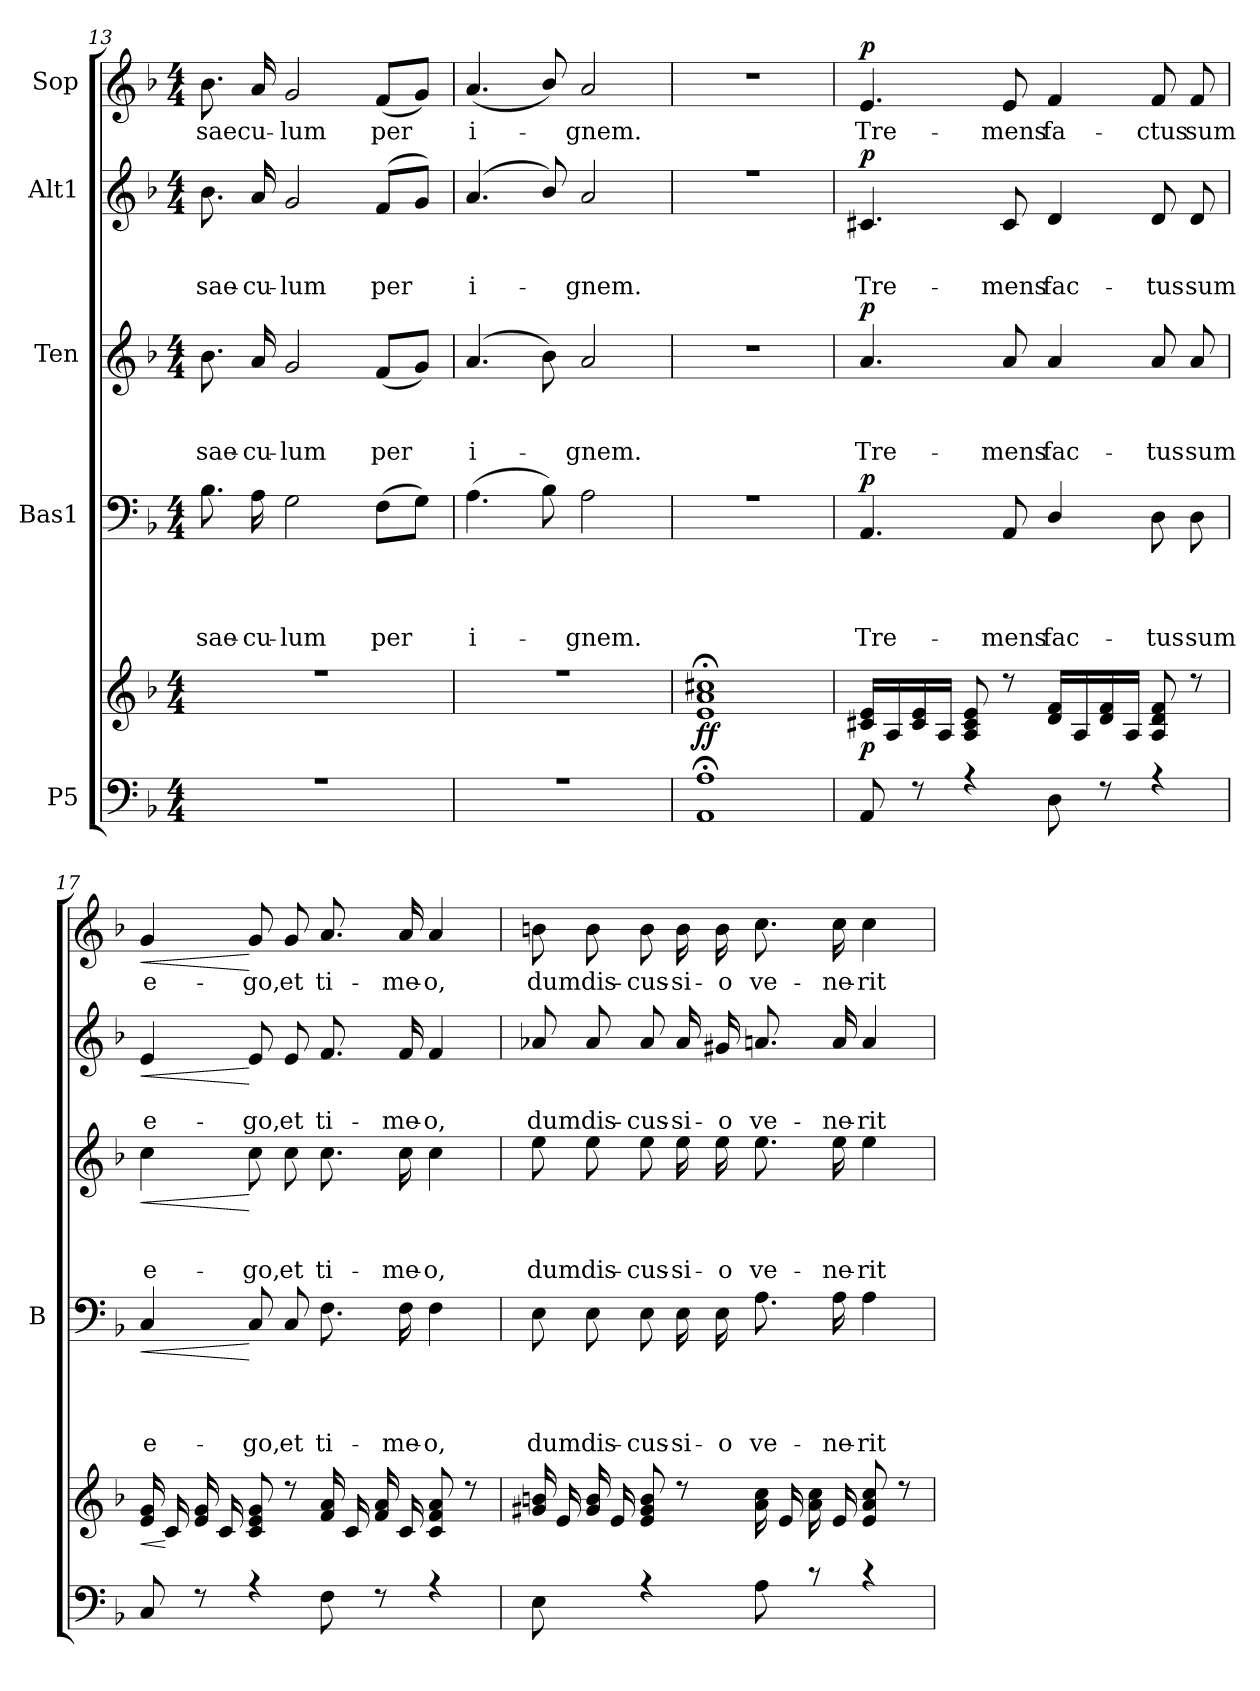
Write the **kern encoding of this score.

**kern	**kern	**dynam	**kern	**text	**text	**text	**text	**dynam	**kern	**text	**text	**text	**dynam	**kern	**text	**text	**dynam	**kern	**text	**dynam
*part5	*part5	*part5	*part4	*part4	*part4	*part4	*part4	*part4	*part3	*part3	*part3	*part3	*part3	*part2	*part2	*part2	*part2	*part1	*part1	*part1
*staff6	*staff5	*staff5/6	*staff4	*staff4	*staff4	*staff4	*staff4	*staff4	*staff3	*staff3	*staff3	*staff3	*staff3	*staff2	*staff2	*staff2	*staff2	*staff1	*staff1	*staff1
*I"P5	*	*	*I"Bas1	*	*	*	*	*	*I"Ten	*	*	*	*	*I"Alt1	*	*	*	*I"Sop	*	*
*	*	*	*I'B	*	*	*	*	*	*	*	*	*	*	*	*	*	*	*	*	*
!!LO:PB:g=z
*clefF4	*clefG2	*	*clefF4	*	*	*	*	*	*clefG2	*	*	*	*	*clefG2	*	*	*	*clefG2	*	*
*	*	*	*	*	*	*	*	*	*ITrd7c12	*	*	*	*	*	*	*	*	*	*	*
*k[b-]	*k[b-]	*	*k[b-]	*	*	*	*	*	*k[b-]	*	*	*	*	*k[b-]	*	*	*	*k[b-]	*	*
*F:	*F:	*	*F:	*	*	*	*	*	*F:	*	*	*	*	*F:	*	*	*	*F:	*	*
*M4/4	*M4/4	*	*M4/4	*	*	*	*	*	*M4/4	*	*	*	*	*M4/4	*	*	*	*M4/4	*	*
=13	=13	=13	=13	=13	=13	=13	=13	=13	=13	=13	=13	=13	=13	=13	=13	=13	=13	=13	=13	=13
*^	*^	*	*	*	*	*	*	*	*	*	*	*	*	*	*	*	*	*	*	*
!	!	!	!	!	!	!	!	!	!LO:LY:b	!	!	!	!	!LO:LY:b	!	!	!	!LO:LY:b	!	!	!LO:LY:b	!
*	*	*	*	*	*^	*	*	*	*	*	*	*	*	*	*	*^	*	*	*	*	*	*
1r	1ryy	1r	1ryy	.	8.B-\	1ryy	.	.	.	sae-	.	8.B-\	.	.	sae-	.	8.b-\	1ryy	.	sae-	.	8.b-\	sae	.
!	!	!	!	!	!	!	!	!	!	!LO:LY:b	!	!	!	!	!LO:LY:b	!	!	!	!	!LO:LY:b	!	!	!LO:LY:b	!
.	.	.	.	.	16A\	.	.	.	.	-cu-	.	16A/	.	.	-cu-	.	16a/	.	.	-cu-	.	16a/	cu-	.
!	!	!	!	!	!	!	!	!	!	!LO:LY:b	!	!	!	!	!LO:LY:b	!	!	!	!	!LO:LY:b	!	!	!LO:LY:b	!
.	.	.	.	.	2G\	.	.	.	.	-lum	.	2G/	.	.	-lum	.	2g/	.	.	-lum	.	2g/	-lum	.
!	!	!	!	!	!	!	!	!	!	!LO:LY:b	!	!	!	!	!LO:LY:b	!	!	!	!	!LO:LY:b	!	!	!LO:LY:b	!
.	.	.	.	.	(>8F\L	.	.	.	.	per	.	(<8F/L	.	.	per	.	(<8f/L	.	.	per	.	(<8f/L	per	.
.	.	.	.	.	8G\J)	.	.	.	.	.	.	8G/J)	.	.	.	.	8g/J)	.	.	.	.	8g/J)	.	.
=14	=14	=14	=14	=14	=14	=14	=14	=14	=14	=14	=14	=14	=14	=14	=14	=14	=14	=14	=14	=14	=14	=14	=14	=14
!	!	!	!	!	!	!	!	!	!	!LO:LY:b	!	!	!	!	!LO:LY:b	!	!	!	!	!LO:LY:b	!	!	!LO:LY:b	!
1r	1ryy	1r	1ryy	.	(>4.A\	1ryy	.	.	.	i-	.	(<4.A/	.	.	i-	.	(<4.a/	1ryy	.	i-	.	(<4.a/	i-	.
.	.	.	.	.	8B-\)	.	.	.	.	.	.	8B-\)	.	.	.	.	8b-/)	.	.	.	.	8b-/)	.	.
!	!	!	!	!	!	!	!	!	!	!LO:LY:b	!	!	!	!	!LO:LY:b	!	!	!	!	!LO:LY:b	!	!	!LO:LY:b	!
.	.	.	.	.	2A\	.	.	.	.	-gnem.	.	2A/	.	.	-gnem.	.	2a/	.	.	-gnem.	.	2a/	-gnem.	.
=15	=15	=15	=15	=15	=15	=15	=15	=15	=15	=15	=15	=15	=15	=15	=15	=15	=15	=15	=15	=15	=15	=15	=15	=15
!	!	!	!	!LO:DY:b	!	!	!	!	!	!	!	!	!	!	!	!	!	!	!	!	!	!	!	!
1AA;< 1A;<	1ryy	1e; 1a; 1cc#X;	1ryy	ff	1r	1ryy	.	.	.	.	.	1r	.	.	.	.	1r	1ryy	.	.	.	1r	.	.
=16	=16	=16	=16	=16	=16	=16	=16	=16	=16	=16	=16	=16	=16	=16	=16	=16	=16	=16	=16	=16	=16	=16	=16	=16
!	!	!	!	!LO:DY:b	!	!	!	!	!	!LO:LY:b	!LO:DY:a	!	!	!	!LO:LY:b	!LO:DY:a	!	!	!	!LO:LY:b	!LO:DY:a	!	!LO:LY:b	!LO:DY:a
8AA/	1ryy	16c#X/ 16e/LL	1ryy	p	4.AA/	1ryy	.	.	.	Tre-	p	4.A/	.	.	Tre-	p	4.c#X/	1ryy	.	Tre-	p	4.e/	Tre-	p
.	.	16A/	.	.	.	.	.	.	.	.	.	.	.	.	.	.	.	.	.	.	.	.	.	.
8r	.	16c#/ 16e/	.	.	.	.	.	.	.	.	.	.	.	.	.	.	.	.	.	.	.	.	.	.
.	.	16A/JJ	.	.	.	.	.	.	.	.	.	.	.	.	.	.	.	.	.	.	.	.	.	.
4r	.	8A/ 8c#/ 8e/	.	.	.	.	.	.	.	.	.	.	.	.	.	.	.	.	.	.	.	.	.	.
!	!	!	!	!	!	!	!	!	!	!LO:LY:b	!	!	!	!	!LO:LY:b	!	!	!	!	!LO:LY:b	!	!	!LO:LY:b	!
.	.	8r	.	.	8AA/	.	.	.	.	-mens	.	8A/	.	.	-mens	.	8c#/	.	.	-mens	.	8e/	-mens	.
!	!	!	!	!	!	!	!	!	!	!LO:LY:b	!	!	!	!	!LO:LY:b	!	!	!	!	!LO:LY:b	!	!	!LO:LY:b	!
8D\	.	16d/ 16f/LL	.	.	4D/	.	.	.	.	fac-	.	4A/	.	.	fac-	.	4d/	.	.	fac-	.	4f/	fa-	.
.	.	16A/	.	.	.	.	.	.	.	.	.	.	.	.	.	.	.	.	.	.	.	.	.	.
8r	.	16d/ 16f/	.	.	.	.	.	.	.	.	.	.	.	.	.	.	.	.	.	.	.	.	.	.
.	.	16A/JJ	.	.	.	.	.	.	.	.	.	.	.	.	.	.	.	.	.	.	.	.	.	.
!	!	!	!	!	!	!	!	!	!	!LO:LY:b	!	!	!	!	!LO:LY:b	!	!	!	!	!LO:LY:b	!	!	!LO:LY:b	!
4r	.	8A/ 8d/ 8f/	.	.	8D\	.	.	.	.	-tus	.	8A/	.	.	-tus	.	8d/	.	.	-tus	.	8f/	-ctus	.
!	!	!	!	!	!	!	!	!	!	!LO:LY:b	!	!	!	!	!LO:LY:b	!	!	!	!	!LO:LY:b	!	!	!LO:LY:b	!
.	.	8r	.	.	8D\	.	.	.	.	sum	.	8A/	.	.	sum	.	8d/	.	.	sum	.	8f/	sum	.
!!LO:LB:g=z
=17	=17	=17	=17	=17	=17	=17	=17	=17	=17	=17	=17	=17	=17	=17	=17	=17	=17	=17	=17	=17	=17	=17	=17	=17
!	!	!	!	!LO:HP:b	!	!	!	!	!	!LO:LY:b	!LO:HP:b	!	!	!	!LO:LY:b	!LO:HP:b	!	!	!	!LO:LY:b	!LO:HP:b	!	!LO:LY:b	!LO:HP:b
8C/	1ryy	16e/ 16g/	1ryy	<	4C/	1ryy	.	.	.	e-	<	4c\	.	.	e-	<	4e/	1ryy	.	e-	<	4g/	e-	<
.	.	16c/	.	[	.	.	.	.	.	.	.	.	.	.	.	.	.	.	.	.	.	.	.	.
8r	.	16e/ 16g/	.	.	.	.	.	.	.	.	.	.	.	.	.	.	.	.	.	.	.	.	.	.
.	.	16c/	.	.	.	.	.	.	.	.	.	.	.	.	.	.	.	.	.	.	.	.	.	.
!	!	!	!	!	!	!	!	!	!	!LO:LY:b	!	!	!	!	!LO:LY:b	!	!	!	!	!LO:LY:b	!	!	!LO:LY:b	!
4r	.	8c/ 8e/ 8g/	.	.	8C/	.	.	.	.	-go,	[	8c\	.	.	-go,	[	8e/	.	.	-go,	[	8g/	-go,	[
!	!	!	!	!	!	!	!	!	!	!LO:LY:b	!	!	!	!	!LO:LY:b	!	!	!	!	!LO:LY:b	!	!	!LO:LY:b	!
.	.	8r	.	.	8C/	.	.	.	.	et	.	8c\	.	.	et	.	8e/	.	.	et	.	8g/	et	.
!	!	!	!	!	!	!	!	!	!	!LO:LY:b	!	!	!	!	!LO:LY:b	!	!	!	!	!LO:LY:b	!	!	!LO:LY:b	!
8F\	.	16f/ 16a/	.	.	8.F\	.	.	.	.	ti-	.	8.c\	.	.	ti-	.	8.f/	.	.	ti-	.	8.a/	ti-	.
.	.	16c/	.	.	.	.	.	.	.	.	.	.	.	.	.	.	.	.	.	.	.	.	.	.
8r	.	16f/ 16a/	.	.	.	.	.	.	.	.	.	.	.	.	.	.	.	.	.	.	.	.	.	.
!	!	!	!	!	!	!	!	!	!	!LO:LY:b	!	!	!	!	!LO:LY:b	!	!	!	!	!LO:LY:b	!	!	!LO:LY:b	!
.	.	16c/	.	.	16F\	.	.	.	.	-me-	.	16c\	.	.	-me-	.	16f/	.	.	-me-	.	16a/	-me-	.
!	!	!	!	!	!	!	!	!	!	!LO:LY:b	!	!	!	!	!LO:LY:b	!	!	!	!	!LO:LY:b	!	!	!LO:LY:b	!
4r	.	8c/ 8f/ 8a/	.	.	4F\	.	.	.	.	-o,	.	4c\	.	.	-o,	.	4f/	.	.	-o,	.	4a/	-o,	.
.	.	8r	.	.	.	.	.	.	.	.	.	.	.	.	.	.	.	.	.	.	.	.	.	.
=18	=18	=18	=18	=18	=18	=18	=18	=18	=18	=18	=18	=18	=18	=18	=18	=18	=18	=18	=18	=18	=18	=18	=18	=18
!	!	!	!	!	!	!	!	!	!	!LO:LY:b	!	!	!	!	!LO:LY:b	!	!	!	!	!LO:LY:b	!	!	!LO:LY:b	!
8E\	1ryy	16g#X/ 16bn/	1ryy	.	8E\	1ryy	.	.	.	dum	.	8e\	.	.	dum	.	8a-X/	1ryy	.	dum	.	8bn\	dum	.
.	.	16e/	.	.	.	.	.	.	.	.	.	.	.	.	.	.	.	.	.	.	.	.	.	.
!	!	!	!	!	!	!	!	!	!	!LO:LY:b	!	!	!	!	!LO:LY:b	!	!	!	!	!LO:LY:b	!	!	!LO:LY:b	!
8ryy	.	16g#/ 16b/	.	.	8E\	.	.	.	.	dis-	.	8e\	.	.	dis-	.	8a-/	.	.	dis-	.	8b\	dis-	.
.	.	16e/	.	.	.	.	.	.	.	.	.	.	.	.	.	.	.	.	.	.	.	.	.	.
!	!	!	!	!	!	!	!	!	!	!LO:LY:b	!	!	!	!	!LO:LY:b	!	!	!	!	!LO:LY:b	!	!	!LO:LY:b	!
4r	.	8e/ 8g#/ 8b/	.	.	8E\	.	.	.	.	-cus-	.	8e\	.	.	-cus-	.	8a-/	.	.	-cus-	.	8b\	-cus-	.
!	!	!	!	!	!	!	!	!	!	!LO:LY:b	!	!	!	!	!LO:LY:b	!	!	!	!	!LO:LY:b	!	!	!LO:LY:b	!
.	.	8r	.	.	16E\	.	.	.	.	-si-	.	16e\	.	.	-si-	.	16a-/	.	.	-si-	.	16b\	-si-	.
!	!	!	!	!	!	!	!	!	!	!LO:LY:b	!	!	!	!	!LO:LY:b	!	!	!	!	!LO:LY:b	!	!	!LO:LY:b	!
.	.	.	.	.	16E\	.	.	.	.	-o	.	16e\	.	.	-o	.	16g#X/	.	.	-o	.	16b\	-o	.
!	!	!	!	!	!	!	!	!	!	!LO:LY:b	!	!	!	!	!LO:LY:b	!	!	!	!	!LO:LY:b	!	!	!LO:LY:b	!
8A\	.	16a\ 16cc\	.	.	8.A\	.	.	.	.	ve-	.	8.e\	.	.	ve-	.	8.an/	.	.	ve-	.	8.cc\	ve-	.
.	.	16e/	.	.	.	.	.	.	.	.	.	.	.	.	.	.	.	.	.	.	.	.	.	.
8r	.	16a\ 16cc\	.	.	.	.	.	.	.	.	.	.	.	.	.	.	.	.	.	.	.	.	.	.
!	!	!	!	!	!	!	!	!	!	!LO:LY:b	!	!	!	!	!LO:LY:b	!	!	!	!	!LO:LY:b	!	!	!LO:LY:b	!
.	.	16e/	.	.	16A\	.	.	.	.	-ne-	.	16e\	.	.	-ne-	.	16a/	.	.	-ne-	.	16cc\	-ne-	.
!	!	!	!	!	!	!	!	!	!	!LO:LY:b	!	!	!	!	!LO:LY:b	!	!	!	!	!LO:LY:b	!	!	!LO:LY:b	!
4r	.	8e/ 8a/ 8cc/	.	.	4A\	.	.	.	.	-rit	.	4e\	.	.	-rit	.	4a/	.	.	-rit	.	4cc\	-rit	.
.	.	8r	.	.	.	.	.	.	.	.	.	.	.	.	.	.	.	.	.	.	.	.	.	.
*v	*v	*	*	*	*v	*v	*	*	*	*	*	*	*	*	*	*	*v	*v	*	*	*	*	*	*
*	*v	*v	*	*	*	*	*	*	*	*	*	*	*	*	*	*	*	*	*	*	*
=	=	=	=	=	=	=	=	=	=	=	=	=	=	=	=	=	=	=	=	=
*-	*-	*-	*-	*-	*-	*-	*-	*-	*-	*-	*-	*-	*-	*-	*-	*-	*-	*-	*-	*-
